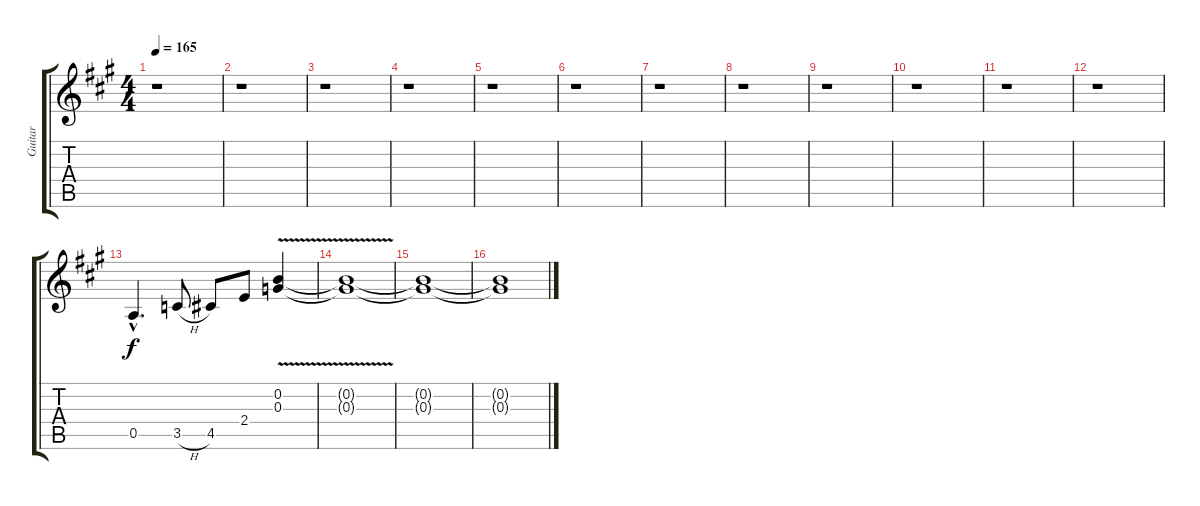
\track ("Guitar" "Guitar") {instrument electricguitarclean}
\staff {score tabs}
\tuning (E4 B3 G3 D3 A2 E2) {hide}
\ts (4 4)
\tempo 165
\clef g2
\ks a
r.1{dy f instrument electricguitarclean} |
r.1 |
r.1 |
r.1 |
r.1 |
r.1 |
r.1 |
r.1 |
r.1 |
r.1 |
r.1 |
r.1 |
0.5{hac}.4{d} 3.5{h}.8 4.5.8 2.4.8 (0.2{v} 0.3{v}).4 |
(0.2{t} 0.3{t}).1 |
(0.2{t} 0.3{t}).1 |
(0.2{t} 0.3{t}).1
